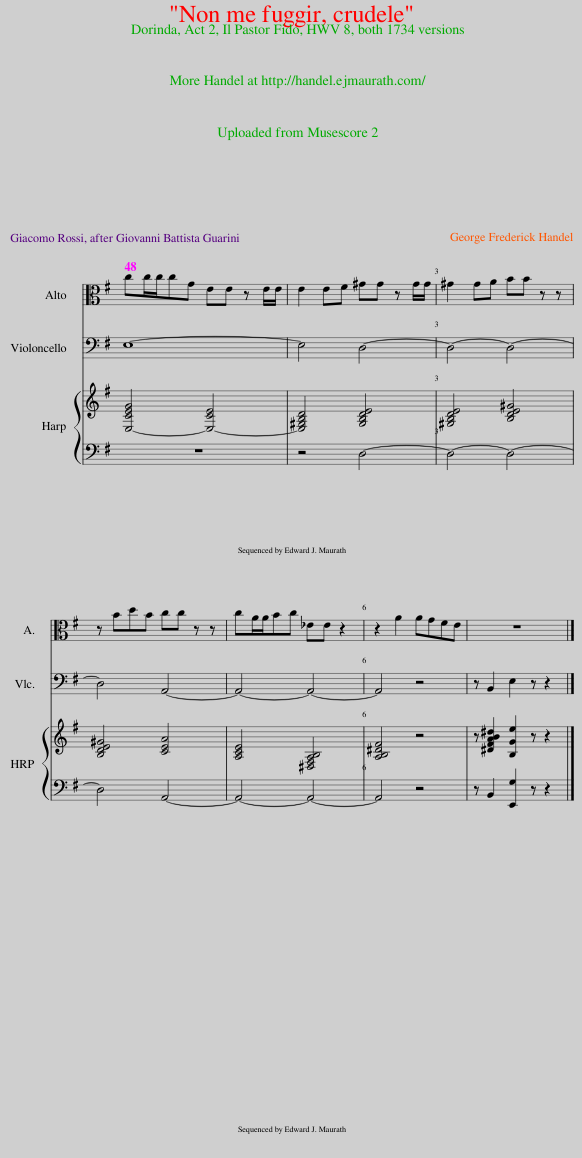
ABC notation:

X:1
%%score 1 2 { 3 | 4 }
L:1/8
Q:1/4=48
M:none
I:linebreak $
K:G
V:1 alto
V:2 bass
V:3 treble
V:4 bass
V:1
 cc/c/cG EE z E/E/ | E2 EF ^GG z G/G/ | ^G2 GA BB z z |$ z BdB cc z z | cA/A/Bc _EE z2 | %5
 z2 A2 AGFE | z8 |] %7
V:2
 E,8- | E,4 D,4- | D,4- D,4- |$ D,4 A,,4- | A,,4- A,,4- | %5
 A,,4 z4 | z B,,2 E,2 z z2 |] %7
V:3
 [E,-CEG]4 [E,-CE]4 | [E,^G,B,D]4 [G,B,DE]4 | [^G,B,DE]4 [B,DE^G]4 |$ [B,DE^G]4 [CEA]4 | [A,CE]4 [^D,F,A,B,]4 | %5
 [A,B,^DF]4 z4 | z [^DFAB^d]2 [B,Ge]2 z z2 |] %7
V:4
 z8 | z4 D,4- | D,4- D,4- |$ D,4 A,,4- | A,,4- A,,4- | %5
 A,,4 z4 | z B,,2 [E,,G,]2 z z2 |] %7
